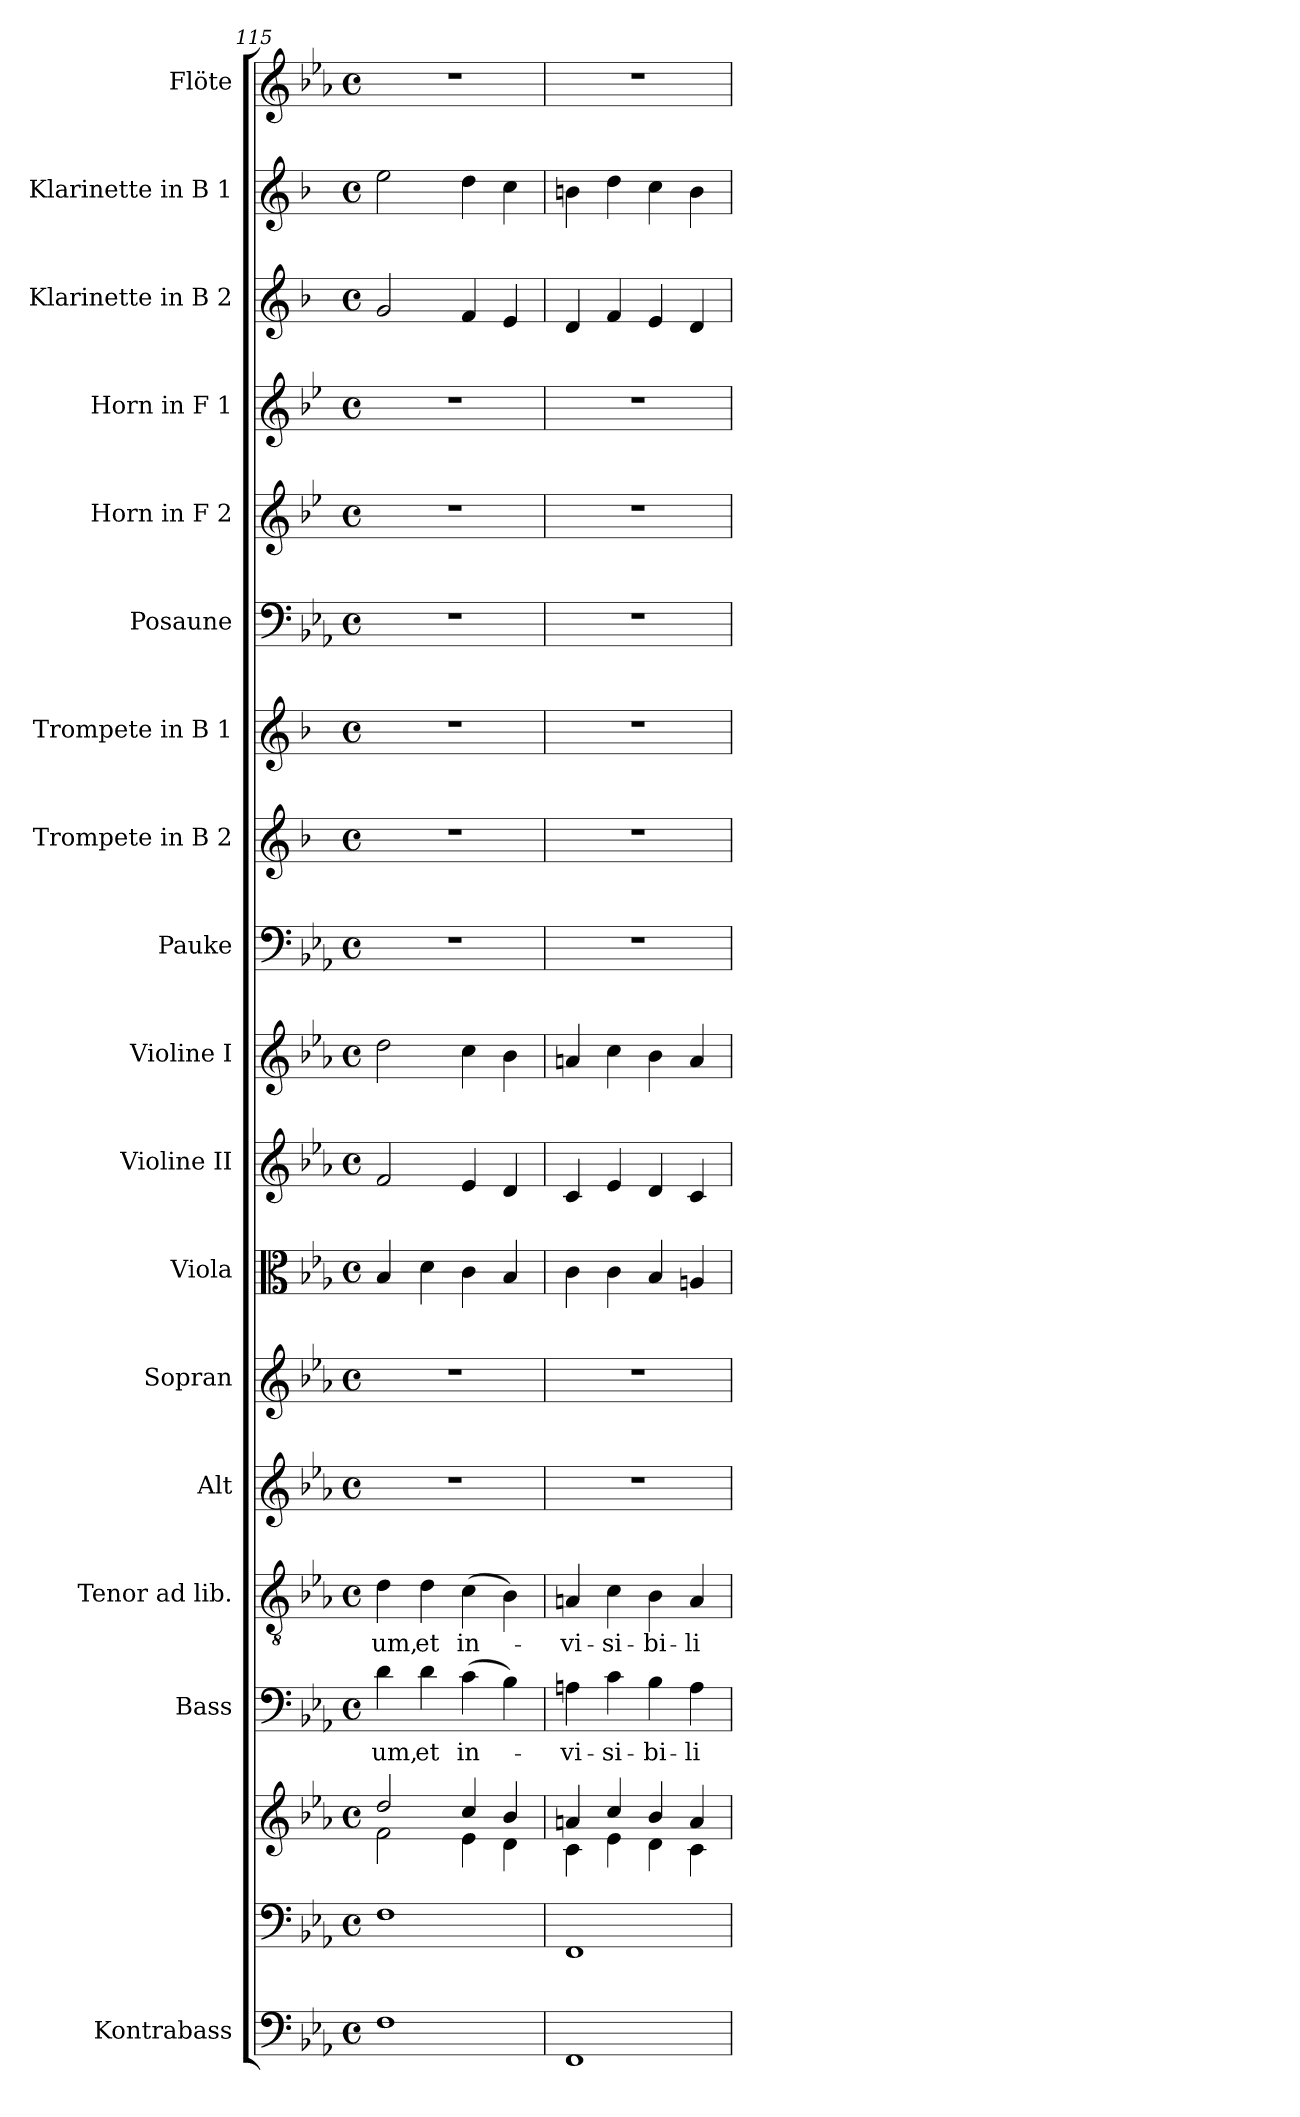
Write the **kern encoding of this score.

**kern	**kern	**kern	**kern	**text	**kern	**text	**kern	**kern	**kern	**kern	**kern	**kern	**kern	**kern	**kern	**kern	**kern	**kern	**kern	**kern
*part18	*part17	*part17	*part16	*part16	*part15	*part15	*part14	*part13	*part12	*part11	*part10	*part9	*part8	*part7	*part6	*part5	*part4	*part3	*part2	*part1
*staff19	*staff18	*staff17	*staff16	*staff16	*staff15	*staff15	*staff14	*staff13	*staff12	*staff11	*staff10	*staff9	*staff8	*staff7	*staff6	*staff5	*staff4	*staff3	*staff2	*staff1
*I"Kontrabass	*	*	*I"Bass	*	*I"Tenor ad lib.	*	*I"Alt	*I"Sopran	*I"Viola	*I"Violine II	*I"Violine I	*I"Pauke	*I"Trompete in B 2	*I"Trompete in B 1	*I"Posaune	*I"Horn in F 2	*I"Horn in F 1	*I"Klarinette in B 2	*I"Klarinette in B 1	*I"Flöte
*I'Kb.	*	*	*I'B	*	*I'T	*	*I'A	*I'S	*I'Vla.	*I'Vl. II	*I'Vl. I	*I'Pk.	*	*	*I'Pos.	*I'Hrn. 2	*I'Hrn. 1	*	*	*I'Fl.
*clefF4	*clefF4	*clefG2	*clefF4	*	*clefGv2	*	*clefG2	*clefG2	*clefC3	*clefG2	*clefG2	*clefF4	*clefG2	*clefG2	*clefF4	*clefG2	*clefG2	*clefG2	*clefG2	*clefG2
*ITrd7c12	*	*	*	*	*	*	*	*	*	*	*	*	*ITrd1c2	*ITrd1c2	*	*ITrd4c7	*ITrd4c7	*ITrd1c2	*ITrd1c2	*
*k[b-e-a-]	*k[b-e-a-]	*k[b-e-a-]	*k[b-e-a-]	*	*k[b-e-a-]	*	*k[b-e-a-]	*k[b-e-a-]	*k[b-e-a-]	*k[b-e-a-]	*k[b-e-a-]	*k[b-e-a-]	*k[b-e-a-]	*k[b-e-a-]	*k[b-e-a-]	*k[b-e-a-]	*k[b-e-a-]	*k[b-e-a-]	*k[b-e-a-]	*k[b-e-a-]
*E-:	*E-:	*E-:	*E-:	*	*E-:	*	*E-:	*E-:	*E-:	*E-:	*E-:	*E-:	*E-:	*E-:	*E-:	*E-:	*E-:	*E-:	*E-:	*E-:
*M4/4	*M4/4	*M4/4	*M4/4	*	*M4/4	*	*M4/4	*M4/4	*M4/4	*M4/4	*M4/4	*M4/4	*M4/4	*M4/4	*M4/4	*M4/4	*M4/4	*M4/4	*M4/4	*M4/4
*met(c)	*met(c)	*met(c)	*met(c)	*	*met(c)	*	*met(c)	*met(c)	*met(c)	*met(c)	*met(c)	*met(c)	*met(c)	*met(c)	*met(c)	*met(c)	*met(c)	*met(c)	*met(c)	*met(c)
=115	=115	=115	=115	=115	=115	=115	=115	=115	=115	=115	=115	=115	=115	=115	=115	=115	=115	=115	=115	=115
*	*	*^	*	*	*	*	*	*	*	*	*	*	*	*	*	*	*	*	*	*
!	!	!	!	!	!LO:LY:b	!	!LO:LY:b	!	!	!	!	!	!	!	!	!	!	!	!	!	!
1FF	1F	2dd/	2f\	4d\	-um,	4d\	-um,	1r	1r	4B-/	2f/	2dd\	1r	1r	1r	1r	1r	1r	2f/	2dd\	1r
!	!	!	!	!	!LO:LY:b	!	!LO:LY:b	!	!	!	!	!	!	!	!	!	!	!	!	!	!
.	.	.	.	4d\	et	4d\	et	.	.	4d\	.	.	.	.	.	.	.	.	.	.	.
!	!	!	!	!	!LO:LY:b	!	!LO:LY:b	!	!	!	!	!	!	!	!	!	!	!	!	!	!
.	.	4cc/	4e-\	(>4c\	in-	(>4c\	in-	.	.	4c\	4e-/	4cc\	.	.	.	.	.	.	4e-/	4cc\	.
.	.	4b-/	4d\	4B-\)	.	4B-\)	.	.	.	4B-/	4d/	4b-\	.	.	.	.	.	.	4d/	4b-\	.
=116	=116	=116	=116	=116	=116	=116	=116	=116	=116	=116	=116	=116	=116	=116	=116	=116	=116	=116	=116	=116	=116
!	!	!	!	!	!LO:LY:b	!	!LO:LY:b	!	!	!	!	!	!	!	!	!	!	!	!	!	!
1FFF	1FF	4an/	4c\	4An\	-vi-	4An/	-vi-	1r	1r	4c\	4c/	4an/	1r	1r	1r	1r	1r	1r	4c/	4an\	1r
!	!	!	!	!	!LO:LY:b	!	!LO:LY:b	!	!	!	!	!	!	!	!	!	!	!	!	!	!
.	.	4cc/	4e-\	4c\	-si-	4c\	-si-	.	.	4c\	4e-/	4cc\	.	.	.	.	.	.	4e-/	4cc\	.
!	!	!	!	!	!LO:LY:b	!	!LO:LY:b	!	!	!	!	!	!	!	!	!	!	!	!	!	!
.	.	4b-/	4d\	4B-\	-bi-	4B-\	-bi-	.	.	4B-/	4d/	4b-\	.	.	.	.	.	.	4d/	4b-\	.
!	!	!	!	!	!LO:LY:b	!	!LO:LY:b	!	!	!	!	!	!	!	!	!	!	!	!	!	!
.	.	4a/	4c\	4A\	-li-	4A/	-li-	.	.	4An/	4c/	4a/	.	.	.	.	.	.	4c/	4a\	.
*	*	*v	*v	*	*	*	*	*	*	*	*	*	*	*	*	*	*	*	*	*	*
=	=	=	=	=	=	=	=	=	=	=	=	=	=	=	=	=	=	=	=	=
*-	*-	*-	*-	*-	*-	*-	*-	*-	*-	*-	*-	*-	*-	*-	*-	*-	*-	*-	*-	*-
